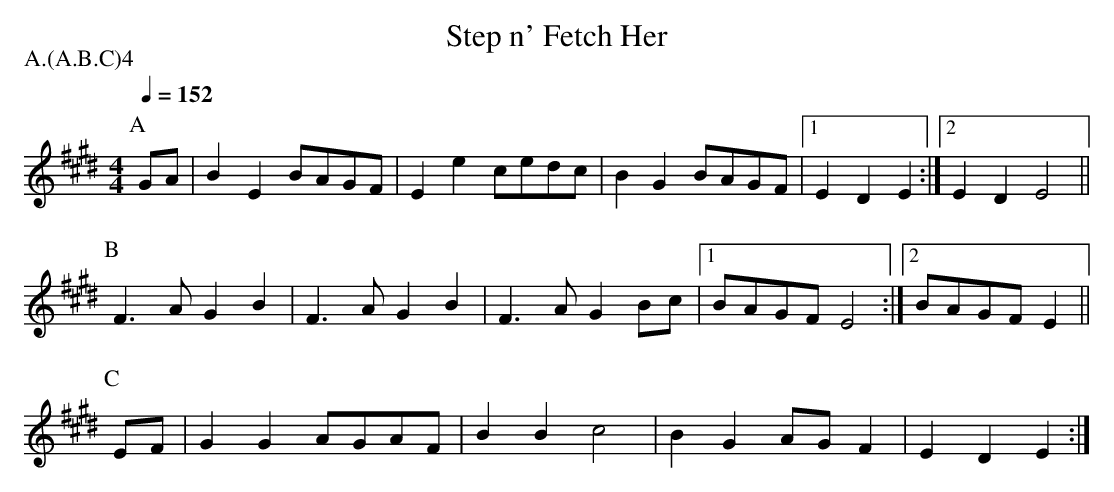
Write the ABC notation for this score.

X:1
T:Step n' Fetch Her
P:A.(A.B.C)4
Q:1/4=152
M:4/4
L:1/4
K:Emaj
P:A
P:A
G/2A/2 |\
B E B/2A/2G/2F/2 | E e c/2e/2d/2c/2 | B G B/2A/2G/2F/2 |\
 [1 E D E :|  [2 E D E2 ||
P:B
F>A G B | F>A G B | F>A G B/2c/2 |\
 [1 B/2A/2G/2F/2 E2 :|  [2 B/2A/2G/2F/2 E ||
P:C
E/2F/2 | G G A/2G/2A/2F/2 | B B c2 |\
B G A/2G/2 F | E D E :|
